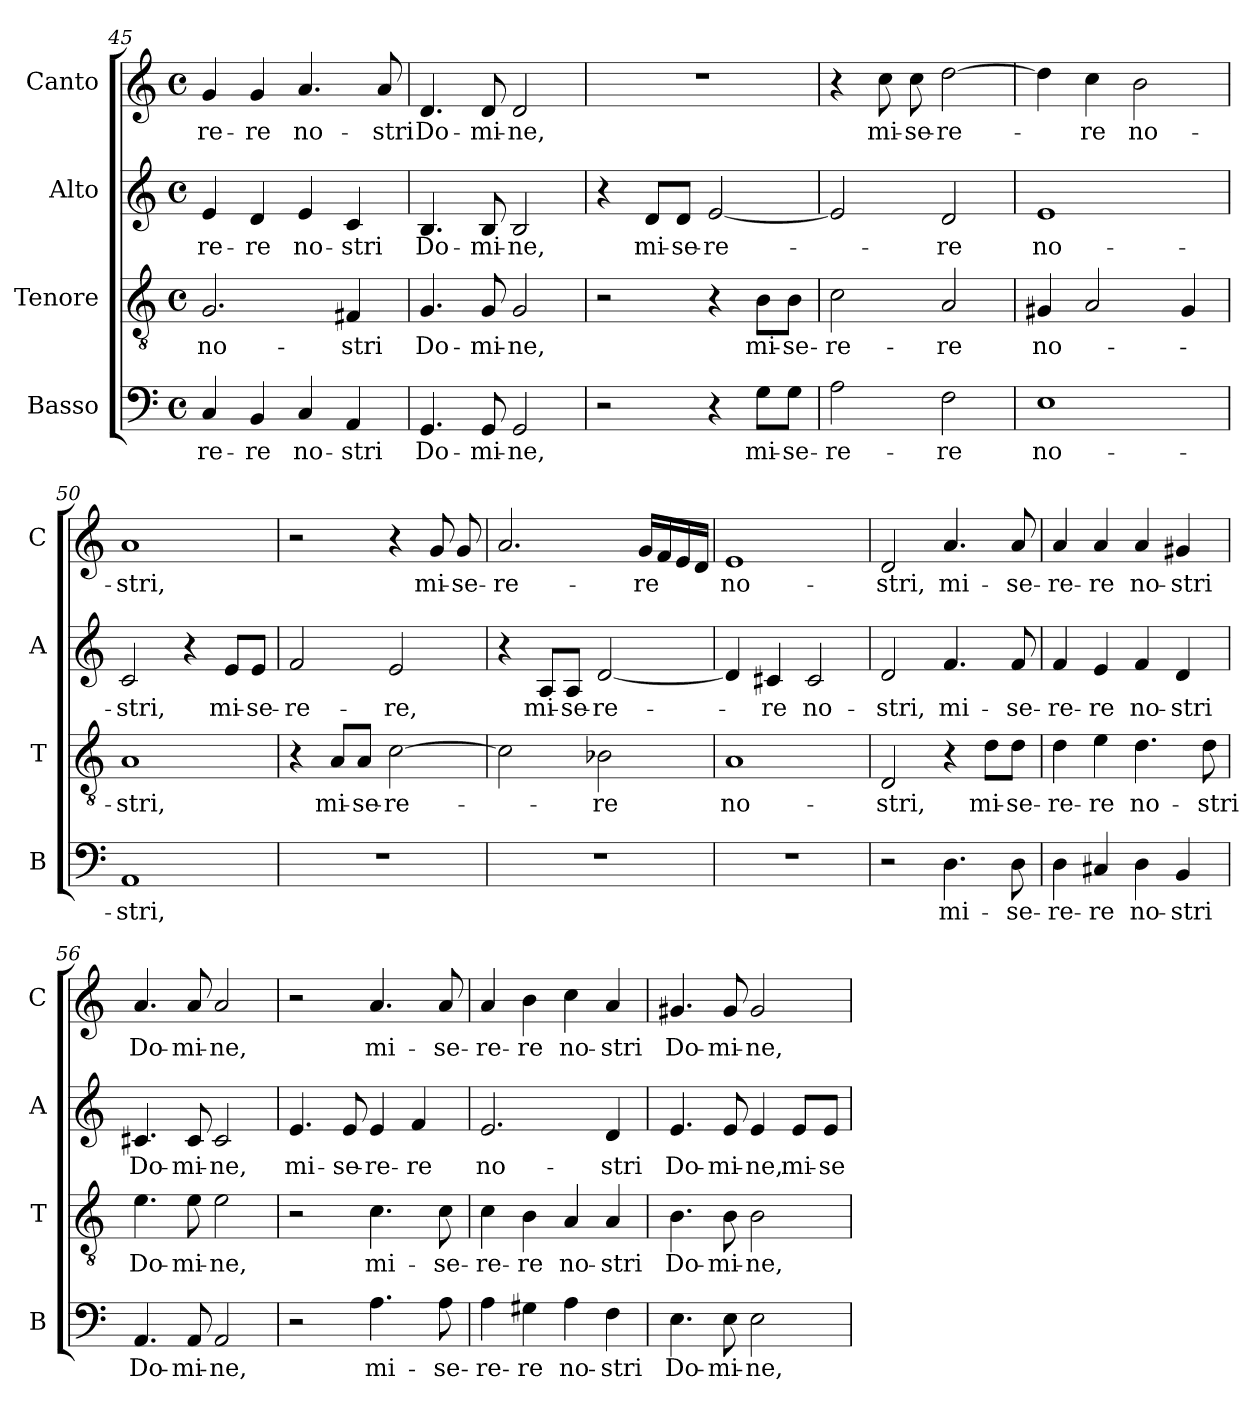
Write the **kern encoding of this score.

**kern	**text	**kern	**text	**kern	**text	**kern	**text
*part4	*part4	*part3	*part3	*part2	*part2	*part1	*part1
*staff4	*staff4	*staff3	*staff3	*staff2	*staff2	*staff1	*staff1
*I"Basso	*	*I"Tenore	*	*I"Alto	*	*I"Canto	*
*I'B	*	*I'T	*	*I'A	*	*I'C	*
*clefF4	*	*clefGv2	*	*clefG2	*	*clefG2	*
*k[]	*	*k[]	*	*k[]	*	*k[]	*
*C:	*	*C:	*	*C:	*	*C:	*
*M4/4	*	*M4/4	*	*M4/4	*	*M4/4	*
*met(c)	*	*met(c)	*	*met(c)	*	*met(c)	*
=45	=45	=45	=45	=45	=45	=45	=45
!	!LO:LY:b	!	!LO:LY:b	!	!LO:LY:b	!	!LO:LY:b
4C/	-re-	2.G/	no-	4e/	-re-	4g/	-re-
!	!LO:LY:b	!	!	!	!LO:LY:b	!	!LO:LY:b
4BB/	-re	.	.	4d/	-re	4g/	-re
!	!LO:LY:b	!	!	!	!LO:LY:b	!	!LO:LY:b
4C/	no-	.	.	4e/	no-	4.a/	no-
!	!LO:LY:b	!	!LO:LY:b	!	!LO:LY:b	!	!
4AA/	-stri	4F#X/	-stri	4c/	-stri	.	.
!	!	!	!	!	!	!	!LO:LY:b
.	.	.	.	.	.	8a/	-stri
!!LO:LB:g=z
=46	=46	=46	=46	=46	=46	=46	=46
!	!LO:LY:b	!	!LO:LY:b	!	!LO:LY:b	!	!LO:LY:b
4.GG/	Do-	4.G/	Do-	4.B/	Do-	4.d/	Do-
!	!LO:LY:b	!	!LO:LY:b	!	!LO:LY:b	!	!LO:LY:b
8GG/	-mi-	8G/	-mi-	8B/	-mi-	8d/	-mi-
!	!LO:LY:b	!	!LO:LY:b	!	!LO:LY:b	!	!LO:LY:b
2GG/	-ne,	2G/	-ne,	2B/	-ne,	2d/	-ne,
=47	=47	=47	=47	=47	=47	=47	=47
2r	.	2r	.	4r	.	1r	.
!	!	!	!	!	!LO:LY:b	!	!
.	.	.	.	8d/L	mi-	.	.
!	!	!	!	!	!LO:LY:b	!	!
.	.	.	.	8d/J	-se-	.	.
!	!	!	!	!	!LO:LY:b	!	!
4r	.	4r	.	[2e/	-re-	.	.
!	!LO:LY:b	!	!LO:LY:b	!	!	!	!
8G\L	mi-	8B\L	mi-	.	.	.	.
!	!LO:LY:b	!	!LO:LY:b	!	!	!	!
8G\J	-se-	8B\J	-se-	.	.	.	.
=48	=48	=48	=48	=48	=48	=48	=48
!	!LO:LY:b	!	!LO:LY:b	!	!	!	!
2A\	-re-	2c\	-re-	2e/]	.	4r	.
!	!	!	!	!	!	!	!LO:LY:b
.	.	.	.	.	.	8cc\	mi-
!	!	!	!	!	!	!	!LO:LY:b
.	.	.	.	.	.	8cc\	-se-
!	!LO:LY:b	!	!LO:LY:b	!	!LO:LY:b	!	!LO:LY:b
2F\	-re	2A/	-re	2d/	-re	[2dd\	-re-
=49	=49	=49	=49	=49	=49	=49	=49
!	!LO:LY:b	!	!LO:LY:b	!	!LO:LY:b	!	!
1E	no-	4G#X/	no-	1e	no-	4dd\]	.
!	!	!	!	!	!	!	!LO:LY:b
.	.	2A/	.	.	.	4cc\	-re
!	!	!	!	!	!	!	!LO:LY:b
.	.	.	.	.	.	2b\	no-
.	.	4G#/	.	.	.	.	.
=50	=50	=50	=50	=50	=50	=50	=50
!	!LO:LY:b	!	!LO:LY:b	!	!LO:LY:b	!	!LO:LY:b
1AA	-stri,	1A	-stri,	2c/	-stri,	1a	-stri,
.	.	.	.	4r	.	.	.
!	!	!	!	!	!LO:LY:b	!	!
.	.	.	.	8e/L	mi-	.	.
!	!	!	!	!	!LO:LY:b	!	!
.	.	.	.	8e/J	-se-	.	.
=51	=51	=51	=51	=51	=51	=51	=51
!	!	!	!	!	!LO:LY:b	!	!
1r	.	4r	.	2f/	-re-	2r	.
!	!	!	!LO:LY:b	!	!	!	!
.	.	8A/L	mi-	.	.	.	.
!	!	!	!LO:LY:b	!	!	!	!
.	.	8A/J	-se-	.	.	.	.
!	!	!	!LO:LY:b	!	!LO:LY:b	!	!
.	.	[2c\	-re-	2e/	-re,	4r	.
!	!	!	!	!	!	!	!LO:LY:b
.	.	.	.	.	.	8g/	mi-
!	!	!	!	!	!	!	!LO:LY:b
.	.	.	.	.	.	8g/	-se-
=52	=52	=52	=52	=52	=52	=52	=52
!	!	!	!	!	!	!	!LO:LY:b
1r	.	2c\]	.	4r	.	2.a/	-re-
!	!	!	!	!	!LO:LY:b	!	!
.	.	.	.	8A/L	mi-	.	.
!	!	!	!	!	!LO:LY:b	!	!
.	.	.	.	8A/J	-se-	.	.
!	!	!	!LO:LY:b	!	!LO:LY:b	!	!
.	.	2B-X\	-re	[2d/	-re-	.	.
!	!	!	!	!	!	!	!LO:LY:b
.	.	.	.	.	.	16g/LL	-re
.	.	.	.	.	.	16f/	.
.	.	.	.	.	.	16e/	.
.	.	.	.	.	.	16d/JJ	.
!!LO:PB:g=z
=53	=53	=53	=53	=53	=53	=53	=53
!	!	!	!LO:LY:b	!	!	!	!LO:LY:b
1r	.	1A	no-	4d/]	.	1e	no-
!	!	!	!	!	!LO:LY:b	!	!
.	.	.	.	4c#X/	-re	.	.
!	!	!	!	!	!LO:LY:b	!	!
.	.	.	.	2c#/	no-	.	.
=54	=54	=54	=54	=54	=54	=54	=54
!	!	!	!LO:LY:b	!	!LO:LY:b	!	!LO:LY:b
2r	.	2D/	-stri,	2d/	-stri,	2d/	-stri,
!	!LO:LY:b	!	!	!	!LO:LY:b	!	!LO:LY:b
4.D\	mi-	4r	.	4.f/	mi-	4.a/	mi-
!	!	!	!LO:LY:b	!	!	!	!
.	.	8d\L	mi-	.	.	.	.
!	!LO:LY:b	!	!LO:LY:b	!	!LO:LY:b	!	!LO:LY:b
8D\	-se-	8d\J	-se-	8f/	-se-	8a/	-se-
=55	=55	=55	=55	=55	=55	=55	=55
!	!LO:LY:b	!	!LO:LY:b	!	!LO:LY:b	!	!LO:LY:b
4D\	-re-	4d\	-re-	4f/	-re-	4a/	-re-
!	!LO:LY:b	!	!LO:LY:b	!	!LO:LY:b	!	!LO:LY:b
4C#X/	-re	4e\	-re	4e/	-re	4a/	-re
!	!LO:LY:b	!	!LO:LY:b	!	!LO:LY:b	!	!LO:LY:b
4D\	no-	4.d\	no-	4f/	no-	4a/	no-
!	!LO:LY:b	!	!	!	!LO:LY:b	!	!LO:LY:b
4BB/	-stri	.	.	4d/	-stri	4g#X/	-stri
!	!	!	!LO:LY:b	!	!	!	!
.	.	8d\	-stri	.	.	.	.
=56	=56	=56	=56	=56	=56	=56	=56
!	!LO:LY:b	!	!LO:LY:b	!	!LO:LY:b	!	!LO:LY:b
4.AA/	Do-	4.e\	Do-	4.c#X/	Do-	4.a/	Do-
!	!LO:LY:b	!	!LO:LY:b	!	!LO:LY:b	!	!LO:LY:b
8AA/	-mi-	8e\	-mi-	8c#/	-mi-	8a/	-mi-
!	!LO:LY:b	!	!LO:LY:b	!	!LO:LY:b	!	!LO:LY:b
2AA/	-ne,	2e\	-ne,	2c#/	-ne,	2a/	-ne,
=57	=57	=57	=57	=57	=57	=57	=57
!	!	!	!	!	!LO:LY:b	!	!
2r	.	2r	.	4.e/	mi-	2r	.
!	!	!	!	!	!LO:LY:b	!	!
.	.	.	.	8e/	-se-	.	.
!	!LO:LY:b	!	!LO:LY:b	!	!LO:LY:b	!	!LO:LY:b
4.A\	mi-	4.c\	mi-	4e/	-re-	4.a/	mi-
!	!	!	!	!	!LO:LY:b	!	!
.	.	.	.	4f/	-re	.	.
!	!LO:LY:b	!	!LO:LY:b	!	!	!	!LO:LY:b
8A\	-se-	8c\	-se-	.	.	8a/	-se-
=58	=58	=58	=58	=58	=58	=58	=58
!	!LO:LY:b	!	!LO:LY:b	!	!LO:LY:b	!	!LO:LY:b
4A\	-re-	4c\	-re-	2.e/	no-	4a/	-re-
!	!LO:LY:b	!	!LO:LY:b	!	!	!	!LO:LY:b
4G#X\	-re	4B\	-re	.	.	4b\	-re
!	!LO:LY:b	!	!LO:LY:b	!	!	!	!LO:LY:b
4A\	no-	4A/	no-	.	.	4cc\	no-
!	!LO:LY:b	!	!LO:LY:b	!	!LO:LY:b	!	!LO:LY:b
4F\	-stri	4A/	-stri	4d/	-stri	4a/	-stri
!!LO:LB:g=z
=59	=59	=59	=59	=59	=59	=59	=59
!	!LO:LY:b	!	!LO:LY:b	!	!LO:LY:b	!	!LO:LY:b
4.E\	Do-	4.B\	Do-	4.e/	Do-	4.g#X/	Do-
!	!LO:LY:b	!	!LO:LY:b	!	!LO:LY:b	!	!LO:LY:b
8E\	-mi-	8B\	-mi-	8e/	-mi-	8g#/	-mi-
!	!LO:LY:b	!	!LO:LY:b	!	!LO:LY:b	!	!LO:LY:b
2E\	-ne,	2B\	-ne,	4e/	-ne,	2g#/	-ne,
!	!	!	!	!	!LO:LY:b	!	!
.	.	.	.	8e/L	mi-	.	.
!	!	!	!	!	!LO:LY:b	!	!
.	.	.	.	8e/J	-se-	.	.
=	=	=	=	=	=	=	=
*-	*-	*-	*-	*-	*-	*-	*-
